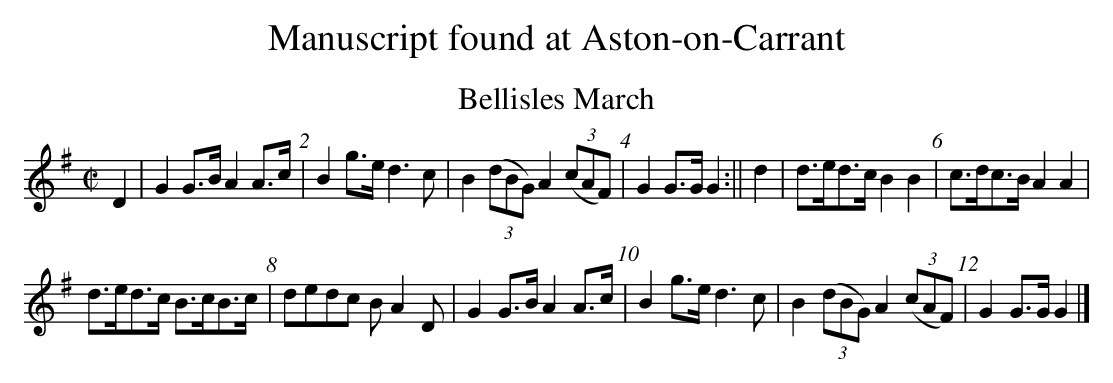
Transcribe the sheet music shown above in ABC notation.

X:1
T:Bellisles March
M:C|
L:1/8
K:G
D2 | G2 G>B A2 A>c | B2 g>e d3c | B2 ((3dBG) A2 ((3cAF) |\
 G2G>GG2:||d2|d>ed>c B2B2 | c>dc>B A2A2 |
 d>ed>c B>cB>c | dedc B A2 D |G2 G>B A2 A>c |\
 B2 g>e d3c | B2 ((3dBG) A2 ((3cAF) | G2G>GG2|]
